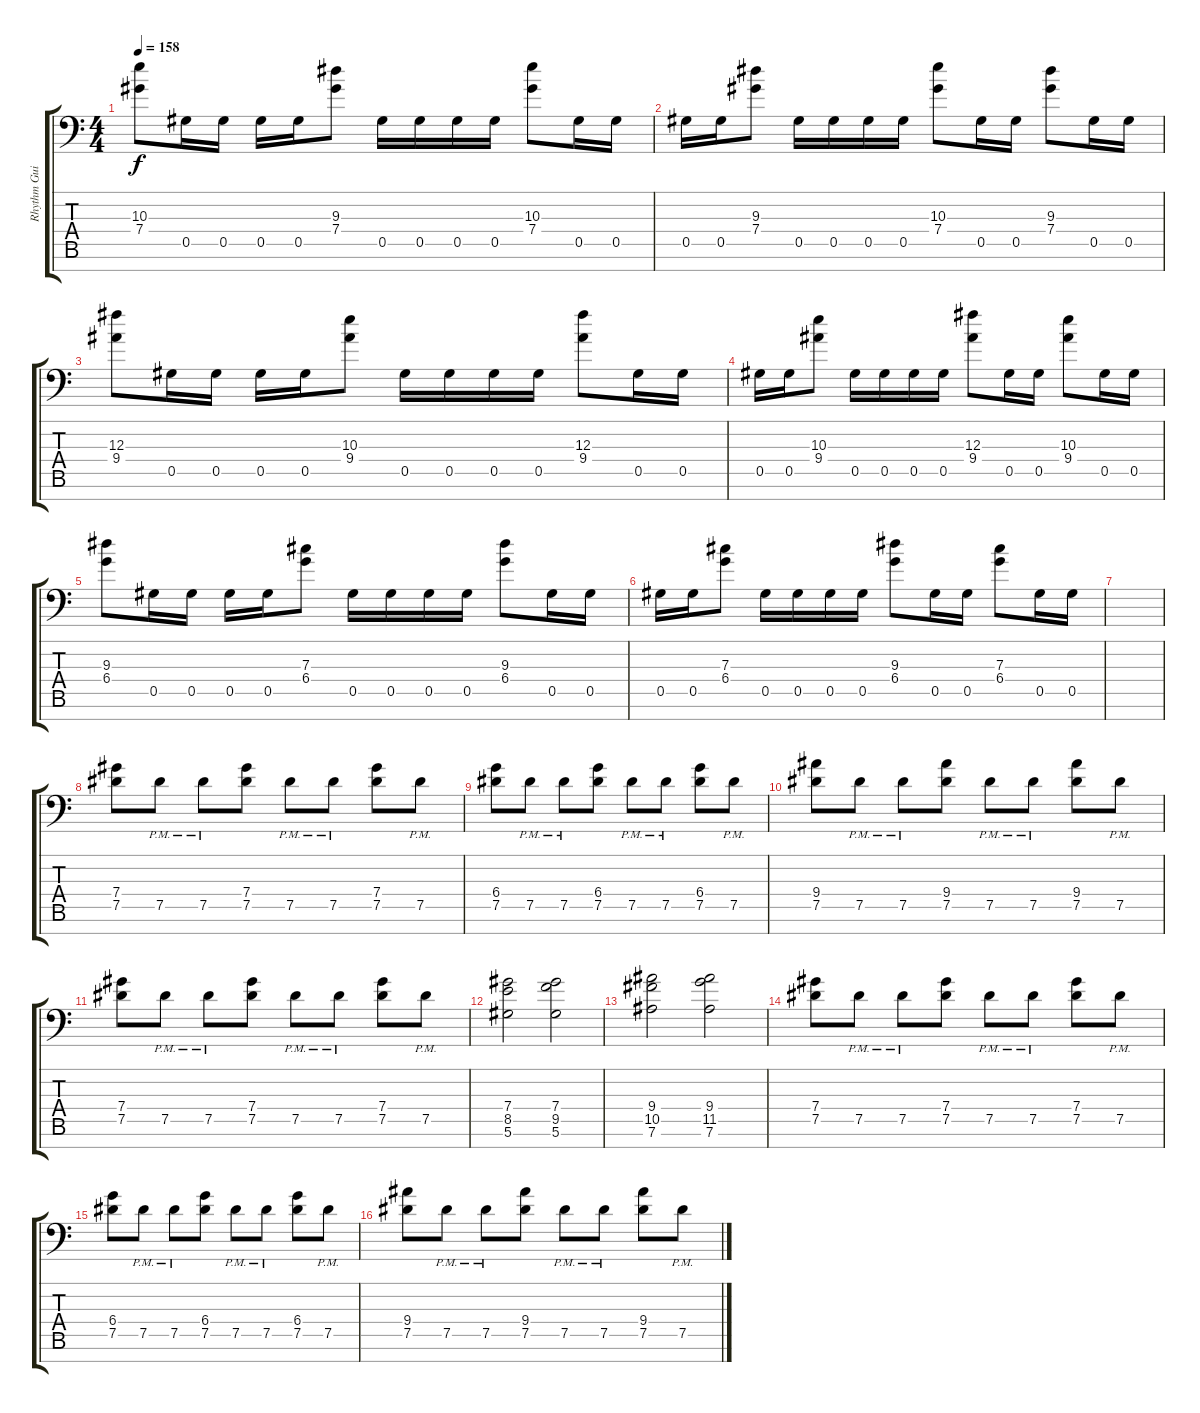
\track ("Rhythm Guitar" "Rhythm Gui") {instrument distortionguitar}
\staff {score tabs}
\tuning (Eb4 Bb3 Gb3 Db3 Ab2 Eb2 Bb1) {hide}
\ts (4 4)
\tempo 158
\clef f4
\ks c
(10.3 7.4).8{dy f} 0.5.16 0.5.16 0.5.16 0.5.16 (9.3 7.4).8 0.5.16 0.5.16 0.5.16 0.5.16 (10.3 7.4).8 0.5.16 0.5.16 |
0.5.16 0.5.16 (9.3 7.4).8 0.5.16 0.5.16 0.5.16 0.5.16 (10.3 7.4).8 0.5.16 0.5.16 (9.3 7.4).8 0.5.16 0.5.16 |
(12.3 9.4).8 0.5.16 0.5.16 0.5.16 0.5.16 (10.3 9.4).8 0.5.16 0.5.16 0.5.16 0.5.16 (12.3 9.4).8 0.5.16 0.5.16 |
0.5.16 0.5.16 (10.3 9.4).8 0.5.16 0.5.16 0.5.16 0.5.16 (12.3 9.4).8 0.5.16 0.5.16 (10.3 9.4).8 0.5.16 0.5.16 |
(9.3 6.4).8 0.5.16 0.5.16 0.5.16 0.5.16 (7.3 6.4).8 0.5.16 0.5.16 0.5.16 0.5.16 (9.3 6.4).8 0.5.16 0.5.16 |
0.5.16 0.5.16 (7.3 6.4).8 0.5.16 0.5.16 0.5.16 0.5.16 (9.3 6.4).8 0.5.16 0.5.16 (7.3 6.4).8 0.5.16 0.5.16 |
|
(7.4 7.5).8 7.5{pm}.8 7.5{pm}.8 (7.4 7.5).8 7.5{pm}.8 7.5{pm}.8 (7.4 7.5).8 7.5{pm}.8 |
(6.4 7.5).8 7.5{pm}.8 7.5{pm}.8 (6.4 7.5).8 7.5{pm}.8 7.5{pm}.8 (6.4 7.5).8 7.5{pm}.8 |
(9.4 7.5).8 7.5{pm}.8 7.5{pm}.8 (9.4 7.5).8 7.5{pm}.8 7.5{pm}.8 (9.4 7.5).8 7.5{pm}.8 |
(7.4 7.5).8 7.5{pm}.8 7.5{pm}.8 (7.4 7.5).8 7.5{pm}.8 7.5{pm}.8 (7.4 7.5).8 7.5{pm}.8 |
(7.4 8.5 5.6).2 (7.4 9.5 5.6).2 |
(9.4 10.5 7.6).2 (9.4 11.5 7.6).2 |
(7.4 7.5).8 7.5{pm}.8 7.5{pm}.8 (7.4 7.5).8 7.5{pm}.8 7.5{pm}.8 (7.4 7.5).8 7.5{pm}.8 |
(6.4 7.5).8 7.5{pm}.8 7.5{pm}.8 (6.4 7.5).8 7.5{pm}.8 7.5{pm}.8 (6.4 7.5).8 7.5{pm}.8 |
(9.4 7.5).8 7.5{pm}.8 7.5{pm}.8 (9.4 7.5).8 7.5{pm}.8 7.5{pm}.8 (9.4 7.5).8 7.5{pm}.8
